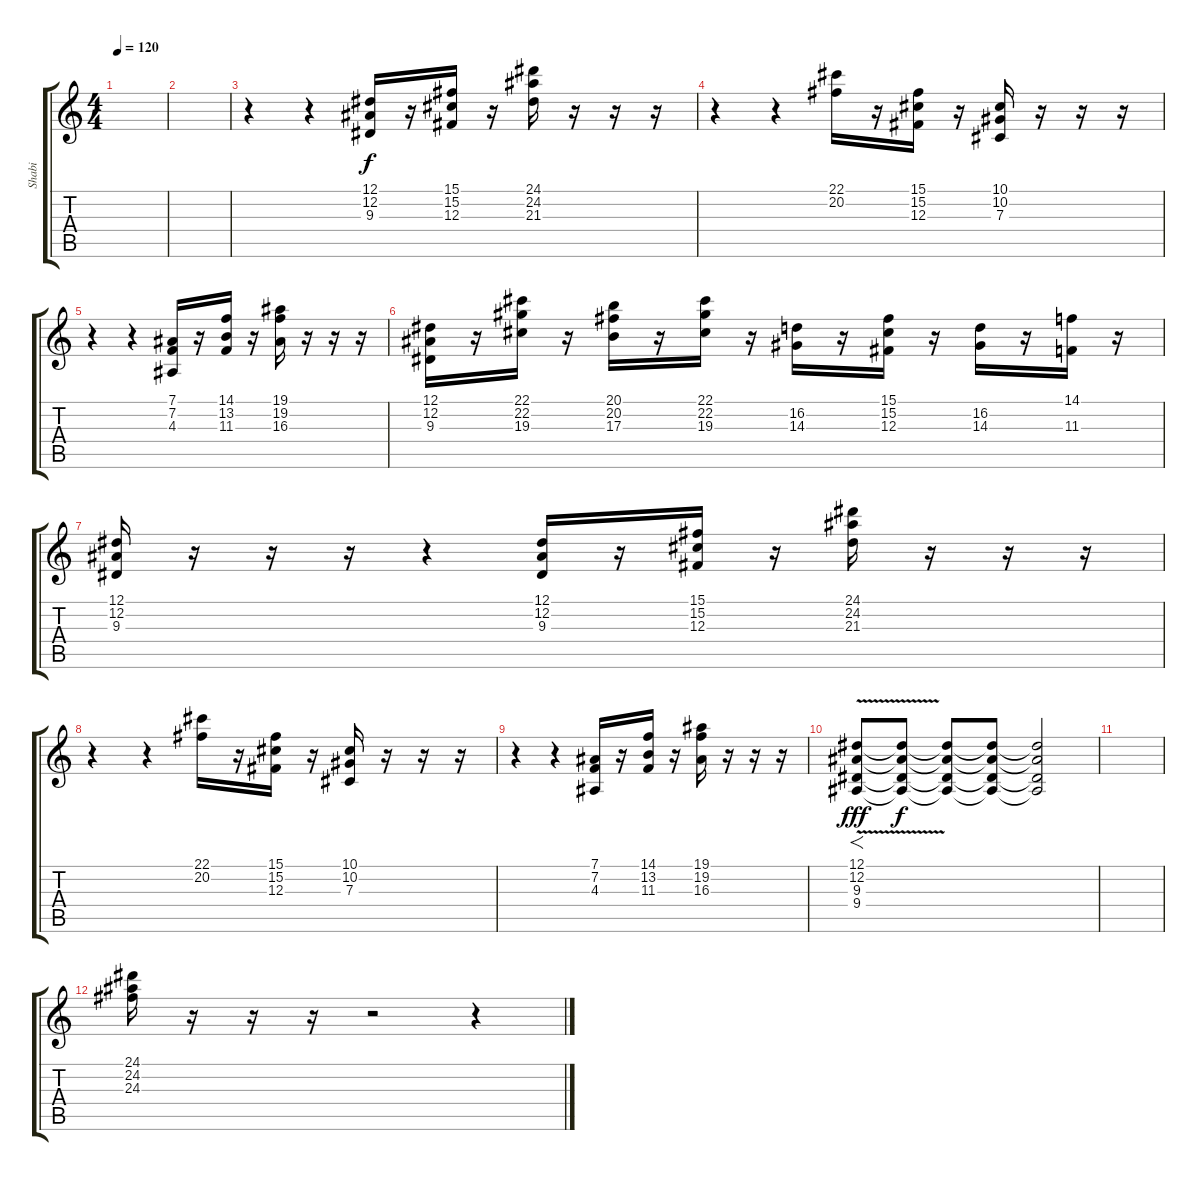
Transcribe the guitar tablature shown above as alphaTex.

\track ("Shabi" "Shabi") {instrument stringensemble1}
\staff {score tabs}
\tuning (Eb4 Bb3 Gb3 Db3 Ab2 Eb2) {hide}
\ts (4 4)
\tempo 120
\clef g2
\ks c
|
|
r.4 r.4 (12.1 12.2 9.3).16{instrument synthbrass1} r.16 (15.1 15.2 12.3).16 r.16 (24.1 24.2 21.3).16 r.16 r.16 r.16 |
r.4 r.4 (22.1 20.2).16{instrument synthbrass1} r.16 (15.1 15.2 12.3).16 r.16 (10.1 10.2 7.3).16 r.16 r.16 r.16 |
r.4 r.4 (7.1 7.2 4.3).16{instrument synthbrass1} r.16 (14.1 13.2 11.3).16 r.16 (19.1 19.2 16.3).16 r.16 r.16 r.16 |
(12.1 12.2 9.3).16{instrument synthbrass1} r.16 (22.1 22.2 19.3).16 r.16 (20.1 20.2 17.3).16 r.16 (22.1 22.2 19.3).16 r.16 (16.2 14.3).16 r.16 (15.1 15.2 12.3).16 r.16 (16.2 14.3).16 r.16 (14.1 11.3).16 r.16 |
(12.1 12.2 9.3).16 r.16 r.16 r.16 r.4 (12.1 12.2 9.3).16{instrument synthbrass1} r.16 (15.1 15.2 12.3).16 r.16 (24.1 24.2 21.3).16 r.16 r.16 r.16 |
r.4 r.4 (22.1 20.2).16{instrument synthbrass1} r.16 (15.1 15.2 12.3).16 r.16 (10.1 10.2 7.3).16 r.16 r.16 r.16 |
r.4 r.4 (7.1 7.2 4.3).16{instrument synthbrass1} r.16 (14.1 13.2 11.3).16 r.16 (19.1 19.2 16.3).16 r.16 r.16 r.16 |
(12.1 12.2{v} 9.3{v} 9.4).8{f dy fff} (12.1{t} 12.2{t} 9.3{t} 9.4{t}).8{dy f} (12.1{t} 12.2{t} 9.3{t} 9.4{t}).8 (12.1{t} 12.2{t} 9.3{t} 9.4{t}).8 (12.1{t} 12.2{t} 9.3{t} 9.4{t}).2 |
|
(24.1 24.2 24.3).16{instrument stringensemble1} r.16 r.16 r.16 r.2 r.4
